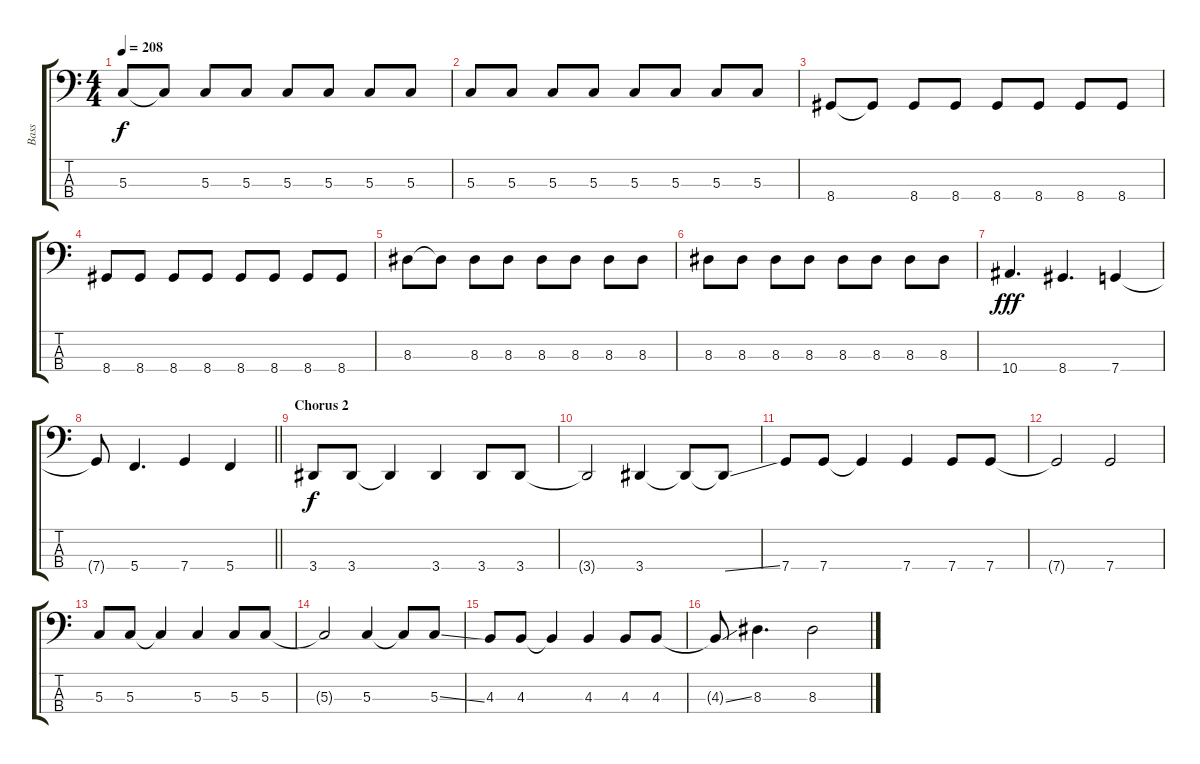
\track ("Bass" "Bass") {instrument electricbasspick}
\staff {score tabs}
\tuning (F2 C2 G1 C1) {hide}
\ts (4 4)
\tempo 208
\clef f4
\ks c
5.3.8{dy f} 5.3{t}.8 5.3.8 5.3.8 5.3.8 5.3.8 5.3.8 5.3.8 |
5.3.8 5.3.8 5.3.8 5.3.8 5.3.8 5.3.8 5.3.8 5.3.8 |
8.4.8 8.4{t}.8 8.4.8 8.4.8 8.4.8 8.4.8 8.4.8 8.4.8 |
8.4.8 8.4.8 8.4.8 8.4.8 8.4.8 8.4.8 8.4.8 8.4.8 |
8.3.8 8.3{t}.8 8.3.8 8.3.8 8.3.8 8.3.8 8.3.8 8.3.8 |
8.3.8 8.3.8 8.3.8 8.3.8 8.3.8 8.3.8 8.3.8 8.3.8 |
10.4.4{d dy fff} 8.4.4{d} 7.4.4 |
\barLineRight lightlight
7.4{t}.8 5.4.4{d} 7.4.4 5.4.4 |
\section ("" "Chorus 2")
3.4.8{dy f} 3.4.8 3.4{t}.4 3.4.4 3.4.8 3.4.8 |
3.4{t}.2 3.4.4 3.4{t}.8 3.4{ss t}.8 |
7.4.8 7.4.8 7.4{t}.4 7.4.4 7.4.8 7.4.8 |
7.4{t}.2 7.4.2 |
5.3.8 5.3.8 5.3{t}.4 5.3.4 5.3.8 5.3.8 |
5.3{t}.2 5.3.4 5.3{t}.8 5.3{ss}.8 |
4.3.8 4.3.8 4.3{t}.4 4.3.4 4.3.8 4.3.8 |
4.3{ss t}.8 8.3.4{d} 8.3.2
